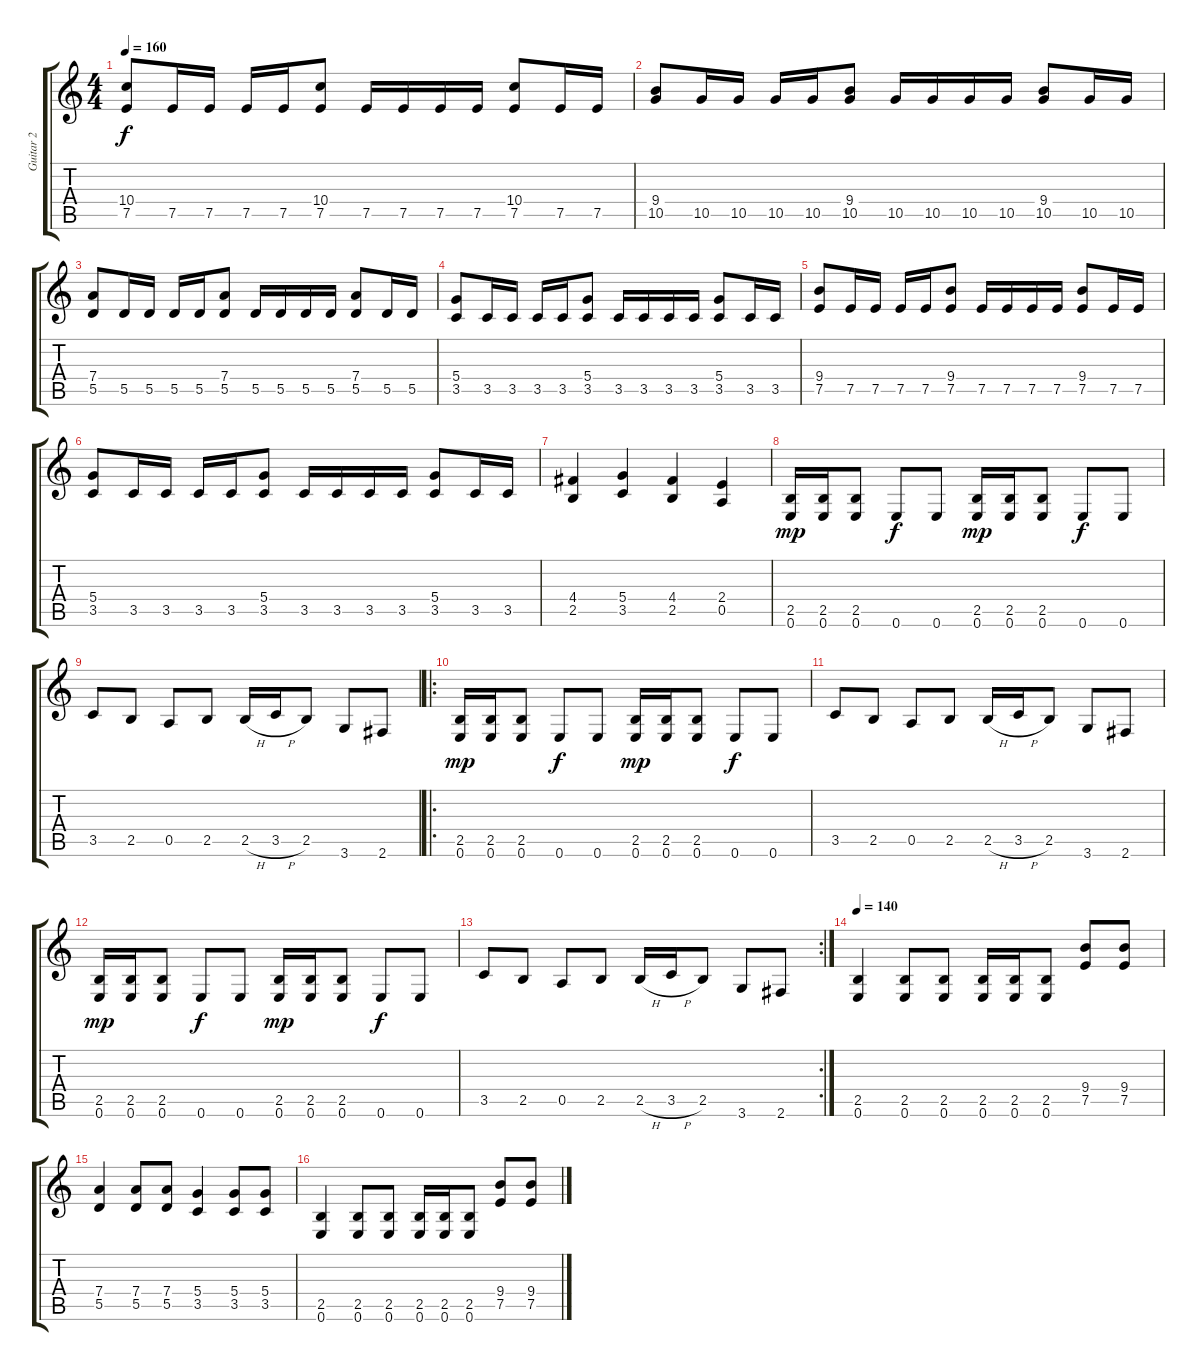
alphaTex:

\track ("Guitar 2" "Guitar 2") {instrument distortionguitar}
\staff {score tabs}
\tuning (E4 B3 G3 D3 A2 E2) {hide}
\ts (4 4)
\tempo 160
\clef g2
\ks c
(10.4 7.5).8{dy f} 7.5.16 7.5.16 7.5.16 7.5.16 (10.4 7.5).8 7.5.16 7.5.16 7.5.16 7.5.16 (10.4 7.5).8 7.5.16 7.5.16 |
(9.4 10.5).8 10.5.16 10.5.16 10.5.16 10.5.16 (9.4 10.5).8 10.5.16 10.5.16 10.5.16 10.5.16 (9.4 10.5).8 10.5.16 10.5.16 |
(7.4 5.5).8 5.5.16 5.5.16 5.5.16 5.5.16 (7.4 5.5).8 5.5.16 5.5.16 5.5.16 5.5.16 (7.4 5.5).8 5.5.16 5.5.16 |
(5.4 3.5).8 3.5.16 3.5.16 3.5.16 3.5.16 (5.4 3.5).8 3.5.16 3.5.16 3.5.16 3.5.16 (5.4 3.5).8 3.5.16 3.5.16 |
(9.4 7.5).8 7.5.16 7.5.16 7.5.16 7.5.16 (9.4 7.5).8 7.5.16 7.5.16 7.5.16 7.5.16 (9.4 7.5).8 7.5.16 7.5.16 |
(5.4 3.5).8 3.5.16 3.5.16 3.5.16 3.5.16 (5.4 3.5).8 3.5.16 3.5.16 3.5.16 3.5.16 (5.4 3.5).8 3.5.16 3.5.16 |
(4.4 2.5).4 (5.4 3.5).4 (4.4 2.5).4 (2.4 0.5).4 |
(2.5 0.6).16{dy mp} (2.5 0.6).16 (2.5 0.6).8 0.6.8{dy f} 0.6.8 (2.5 0.6).16{dy mp} (2.5 0.6).16 (2.5 0.6).8 0.6.8{dy f} 0.6.8 |
3.5.8 2.5.8 0.5.8 2.5.8 2.5{h}.16 3.5{h}.16 2.5.8 3.6.8 2.6.8 |
\ro
(2.5 0.6).16{dy mp} (2.5 0.6).16 (2.5 0.6).8 0.6.8{dy f} 0.6.8 (2.5 0.6).16{dy mp} (2.5 0.6).16 (2.5 0.6).8 0.6.8{dy f} 0.6.8 |
3.5.8 2.5.8 0.5.8 2.5.8 2.5{h}.16 3.5{h}.16 2.5.8 3.6.8 2.6.8 |
(2.5 0.6).16{dy mp} (2.5 0.6).16 (2.5 0.6).8 0.6.8{dy f} 0.6.8 (2.5 0.6).16{dy mp} (2.5 0.6).16 (2.5 0.6).8 0.6.8{dy f} 0.6.8 |
\rc 2
3.5.8 2.5.8 0.5.8 2.5.8 2.5{h}.16 3.5{h}.16 2.5.8 3.6.8 2.6.8 |
\tempo 140
(2.5 0.6).4 (2.5 0.6).8 (2.5 0.6).8 (2.5 0.6).16 (2.5 0.6).16 (2.5 0.6).8 (9.4 7.5).8 (9.4 7.5).8 |
(7.4 5.5).4 (7.4 5.5).8 (7.4 5.5).8 (5.4 3.5).4 (5.4 3.5).8 (5.4 3.5).8 |
(2.5 0.6).4 (2.5 0.6).8 (2.5 0.6).8 (2.5 0.6).16 (2.5 0.6).16 (2.5 0.6).8 (9.4 7.5).8 (9.4 7.5).8
